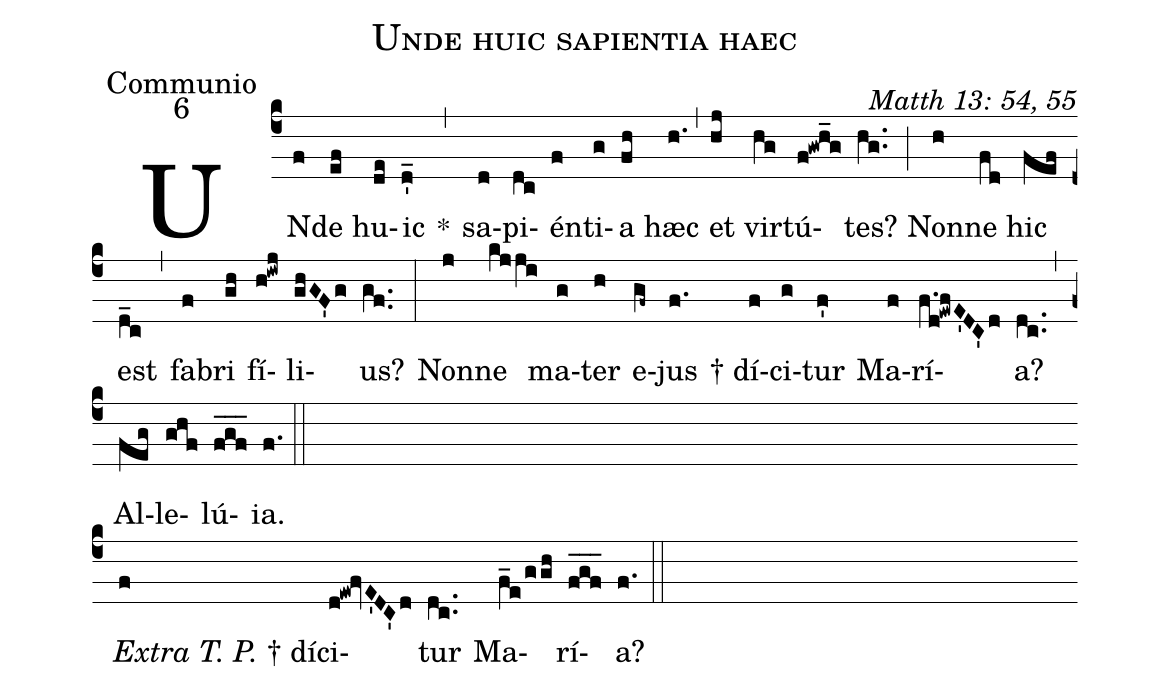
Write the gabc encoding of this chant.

name: Unde huic sapientia haec;
office-part: Communio;
mode: 6;
commentary: Matth 13: 54, 55;
%%
(c4) UN(f)de(ef) hu(de)ic(d'_) *(,) sa(d)pi(dc)én(f)ti(g)a(fh) hæc(h.) (,) et(hj) vir(hg)tú(f!gwh_g)tes?(hg..) (;) Non(h)ne(fd) hic(fef) est(d_c) (,) fa(f)bri(gh) fí(h!iwj)li(ghGF'g)us?(gf..) (:)
Non(j)ne(kjji) ma(g)ter(h) e(gf~)jus(f.) † dí(f)ci(g)tur(f') Ma(f)rí(f.d!ewfE'DC'd)a?(dc..) (,) Al(feg)le(ghf)lú(f_g_f_)ia.(f.) (::)
(Z-) <i>Extra T. P.</i> † dí(f)ci(d!ew!fvE'DC'd)tur(dc..) Ma(f_e/ggh)rí(f_g_f_)a?(f.) (::)
